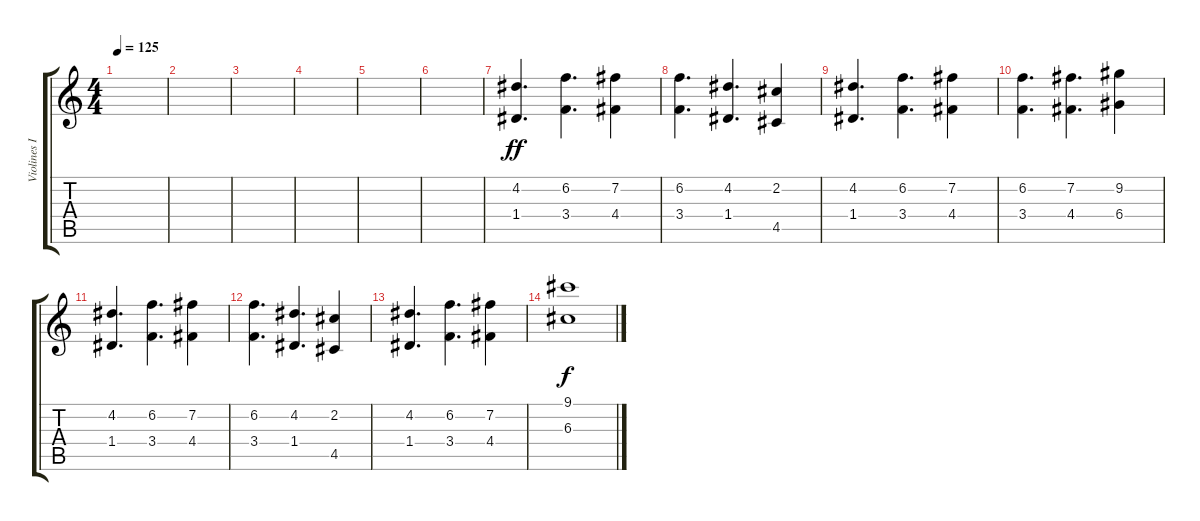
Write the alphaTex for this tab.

\track ("Violines Imprescindibles" "Violines I") {instrument stringensemble1}
\staff {score tabs}
\tuning (E5 B4 G4 D4 A3 E3) {hide}
\ts (4 4)
\tempo 125
\clef g2
\ks c
|
|
|
|
|
|
(4.2 1.4).4{d dy ff} (6.2 3.4).4{d} (7.2 4.4).4 |
(6.2 3.4).4{d} (4.2 1.4).4{d} (2.2 4.5).4 |
(4.2 1.4).4{d} (6.2 3.4).4{d} (7.2 4.4).4 |
(6.2 3.4).4{d} (7.2 4.4).4{d} (9.2 6.4).4 |
(4.2 1.4).4{d} (6.2 3.4).4{d} (7.2 4.4).4 |
(6.2 3.4).4{d} (4.2 1.4).4{d} (2.2 4.5).4 |
(4.2 1.4).4{d} (6.2 3.4).4{d} (7.2 4.4).4 |
(9.1 6.3).1{dy f}
